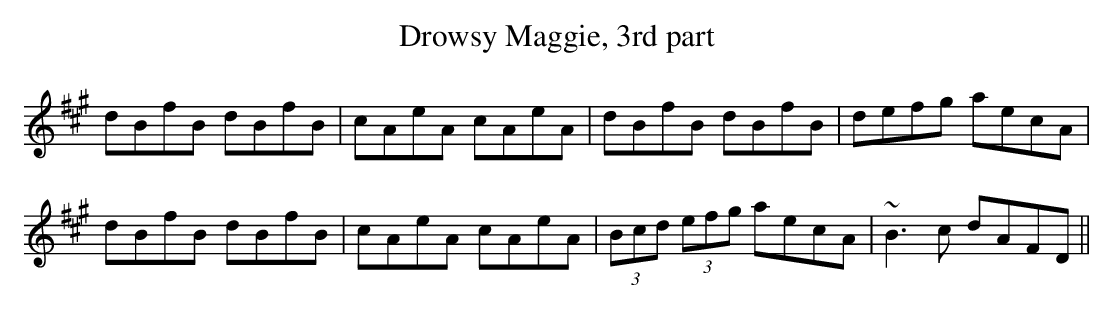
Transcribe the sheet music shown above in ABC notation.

X:1
T:Drowsy Maggie, 3rd part
L:1/8
M:4/4 |
K:A
dBfB dBfB  |  cAeA cAeA  |  dBfB dBfB  |  defg aecA  |
dBfB dBfB  |  cAeA cAeA  |  (3Bcd (3efg aecA  |  ~B3 c dAFD  ||
